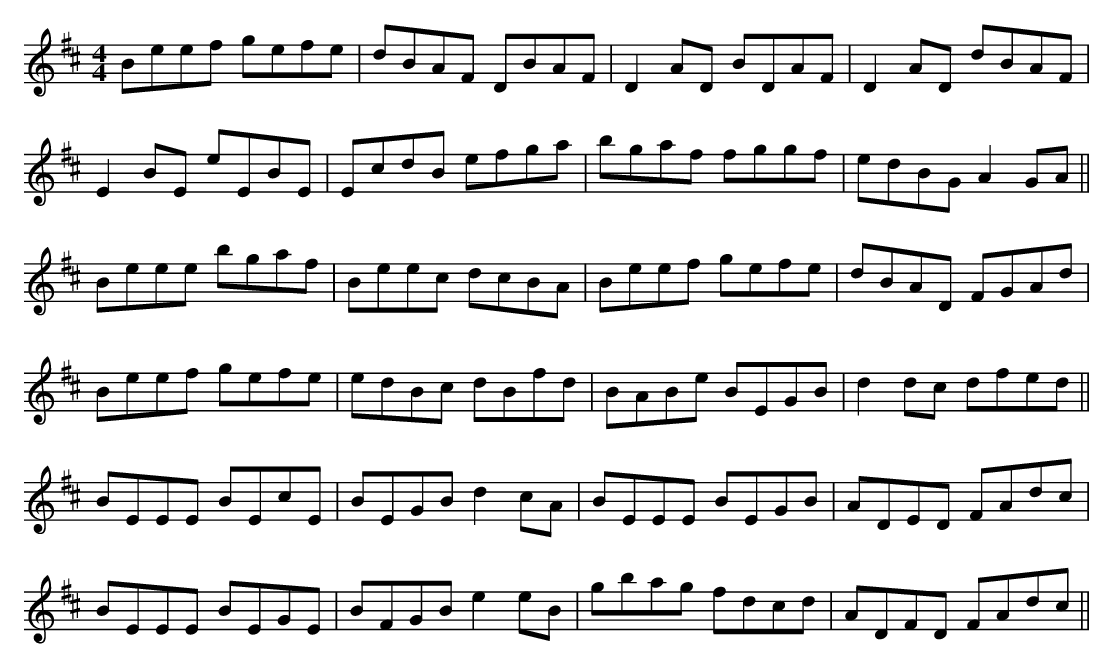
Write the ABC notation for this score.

X:1
M:4/4
K:Edor
Beef gefe|dBAF DBAF|D2 AD BDAF|D2 AD dBAF|
E2 BE eEBE|EcdB efga|bgaf fggf|edBG A2 GA||
Beee bgaf|Beec dcBA|Beef gefe|dBAD FGAd|
Beef gefe|edBc dBfd|BABe BEGB|d2 dc dfed||
BEEE BEcE|BEGB d2 cA|BEEE BEGB|ADED FAdc|
BEEE BEGE|BFGB e2 eB|gbag fdcd|ADFD FAdc||
